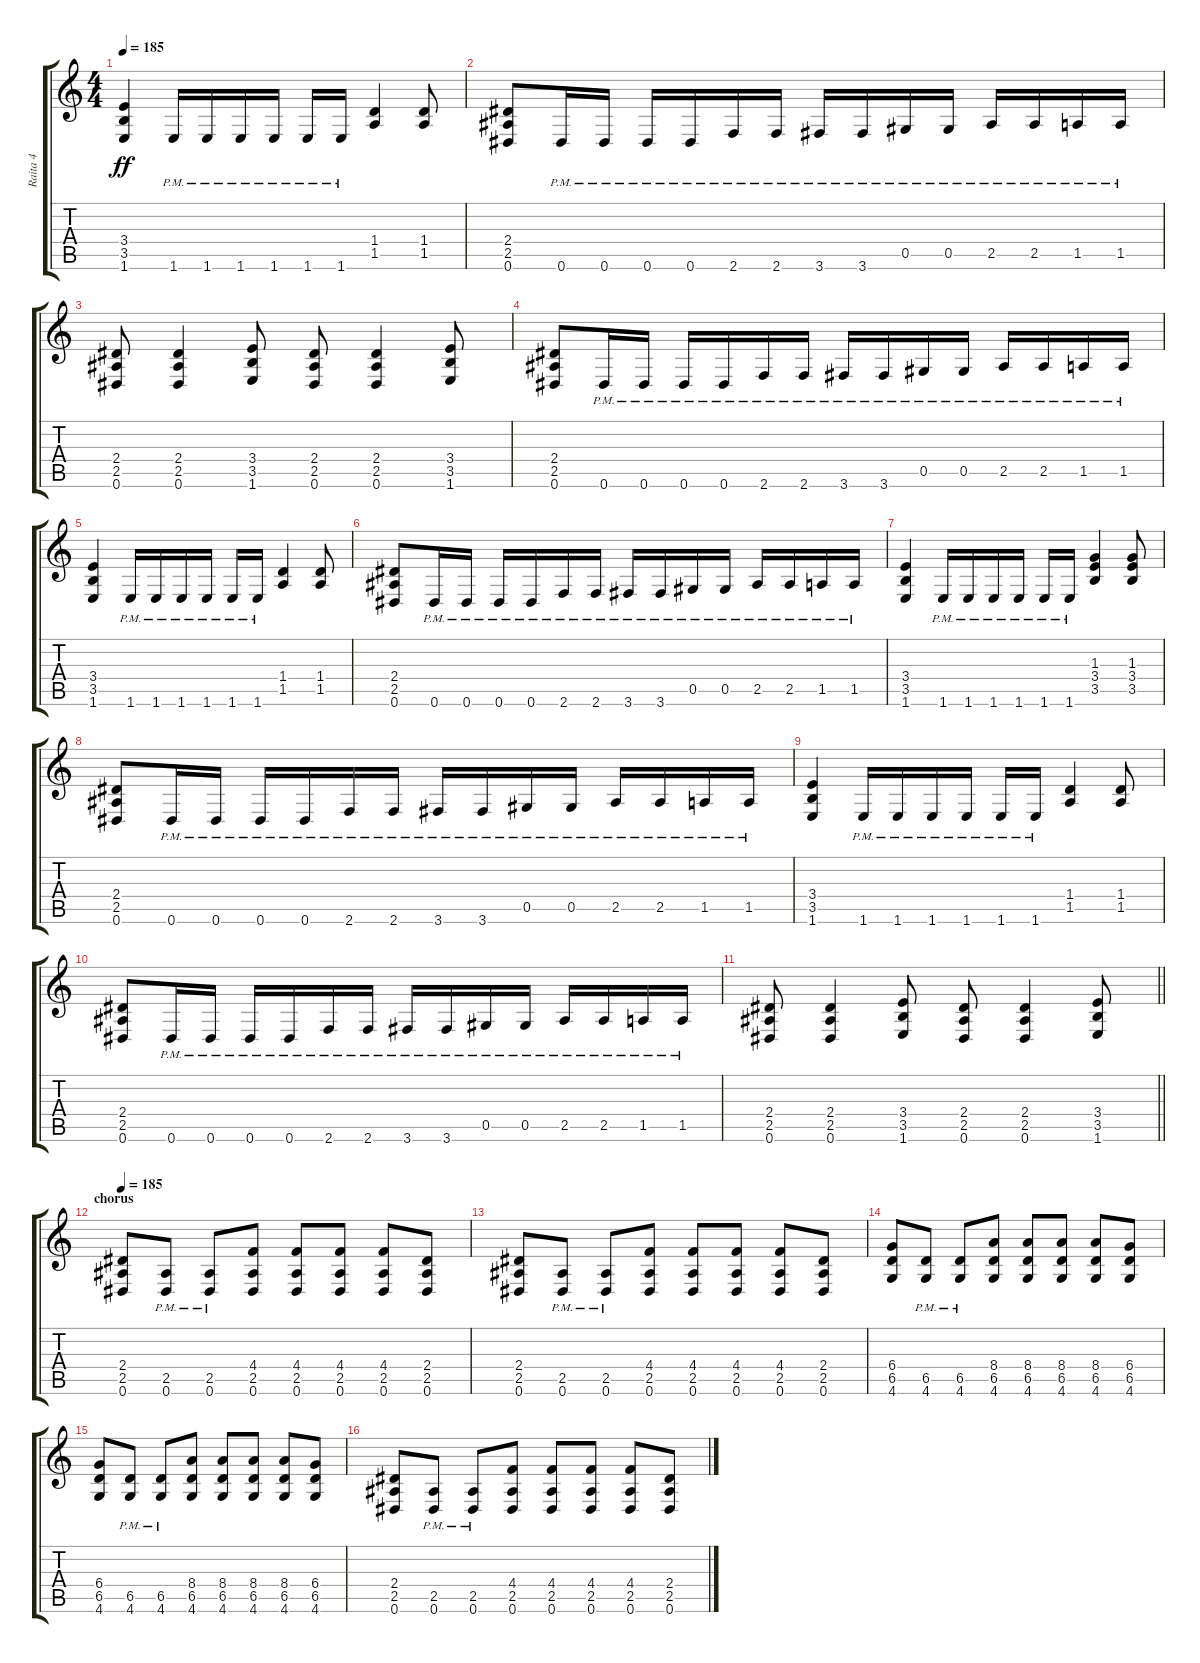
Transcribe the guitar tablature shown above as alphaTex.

\track ("Raita 4" "Raita 4") {instrument distortionguitar}
\staff {score tabs}
\tuning (Eb4 Bb3 Gb3 Db3 Ab2 Eb2) {hide}
\ts (4 4)
\tempo 185
\clef g2
\ks c
(3.4 3.5 1.6).4{dy ff} 1.6{pm}.16 1.6{pm}.16 1.6{pm}.16 1.6{pm}.16 1.6{pm}.16 1.6{pm}.16 (1.4 1.5).4 (1.4 1.5).8 |
(2.4 2.5 0.6).8 0.6{pm}.16 0.6{pm}.16 0.6{pm}.16 0.6{pm}.16 2.6{pm}.16 2.6{pm}.16 3.6{pm}.16 3.6{pm}.16 0.5{pm}.16 0.5{pm}.16 2.5{pm}.16 2.5{pm}.16 1.5{pm}.16 1.5{pm}.16 |
(2.4 2.5 0.6).8 (2.4 2.5 0.6).4 (3.4 3.5 1.6).8 (2.4 2.5 0.6).8 (2.4 2.5 0.6).4 (3.4 3.5 1.6).8 |
(2.4 2.5 0.6).8{balance 0} 0.6{pm}.16 0.6{pm}.16 0.6{pm}.16 0.6{pm}.16 2.6{pm}.16 2.6{pm}.16 3.6{pm}.16 3.6{pm}.16 0.5{pm}.16 0.5{pm}.16 2.5{pm}.16 2.5{pm}.16 1.5{pm}.16 1.5{pm}.16 |
(3.4 3.5 1.6).4 1.6{pm}.16 1.6{pm}.16 1.6{pm}.16 1.6{pm}.16 1.6{pm}.16 1.6{pm}.16 (1.4 1.5).4 (1.4 1.5).8 |
(2.4 2.5 0.6).8 0.6{pm}.16 0.6{pm}.16 0.6{pm}.16 0.6{pm}.16 2.6{pm}.16 2.6{pm}.16 3.6{pm}.16 3.6{pm}.16 0.5{pm}.16 0.5{pm}.16 2.5{pm}.16 2.5{pm}.16 1.5{pm}.16 1.5{pm}.16 |
(3.4 3.5 1.6).4 1.6{pm}.16 1.6{pm}.16 1.6{pm}.16 1.6{pm}.16 1.6{pm}.16 1.6{pm}.16 (1.3 3.4 3.5).4 (1.3 3.4 3.5).8 |
(2.4 2.5 0.6).8{balance 0} 0.6{pm}.16 0.6{pm}.16 0.6{pm}.16 0.6{pm}.16 2.6{pm}.16 2.6{pm}.16 3.6{pm}.16 3.6{pm}.16 0.5{pm}.16 0.5{pm}.16 2.5{pm}.16 2.5{pm}.16 1.5{pm}.16 1.5{pm}.16 |
(3.4 3.5 1.6).4 1.6{pm}.16 1.6{pm}.16 1.6{pm}.16 1.6{pm}.16 1.6{pm}.16 1.6{pm}.16 (1.4 1.5).4 (1.4 1.5).8 |
(2.4 2.5 0.6).8 0.6{pm}.16 0.6{pm}.16 0.6{pm}.16 0.6{pm}.16 2.6{pm}.16 2.6{pm}.16 3.6{pm}.16 3.6{pm}.16 0.5{pm}.16 0.5{pm}.16 2.5{pm}.16 2.5{pm}.16 1.5{pm}.16 1.5{pm}.16 |
\barLineRight lightlight
(2.4 2.5 0.6).8 (2.4 2.5 0.6).4 (3.4 3.5 1.6).8 (2.4 2.5 0.6).8 (2.4 2.5 0.6).4 (3.4 3.5 1.6).8 |
\section ("" "chorus")
\tempo 185
(2.4 2.5 0.6).8{balance 0} (2.5{pm} 0.6{pm}).8 (2.5{pm} 0.6{pm}).8 (4.4 2.5 0.6).8 (4.4 2.5 0.6).8 (4.4 2.5 0.6).8 (4.4 2.5 0.6).8 (2.4 2.5 0.6).8 |
(2.4 2.5 0.6).8 (2.5{pm} 0.6{pm}).8 (2.5{pm} 0.6{pm}).8 (4.4 2.5 0.6).8 (4.4 2.5 0.6).8 (4.4 2.5 0.6).8 (4.4 2.5 0.6).8 (2.4 2.5 0.6).8 |
(6.4 6.5 4.6).8 (6.5{pm} 4.6{pm}).8 (6.5{pm} 4.6{pm}).8 (8.4 6.5 4.6).8 (8.4 6.5 4.6).8 (8.4 6.5 4.6).8 (8.4 6.5 4.6).8 (6.4 6.5 4.6).8 |
(6.4 6.5 4.6).8 (6.5{pm} 4.6{pm}).8 (6.5{pm} 4.6{pm}).8 (8.4 6.5 4.6).8 (8.4 6.5 4.6).8 (8.4 6.5 4.6).8 (8.4 6.5 4.6).8 (6.4 6.5 4.6).8 |
(2.4 2.5 0.6).8{balance 0} (2.5{pm} 0.6{pm}).8 (2.5{pm} 0.6{pm}).8 (4.4 2.5 0.6).8 (4.4 2.5 0.6).8 (4.4 2.5 0.6).8 (4.4 2.5 0.6).8 (2.4 2.5 0.6).8
